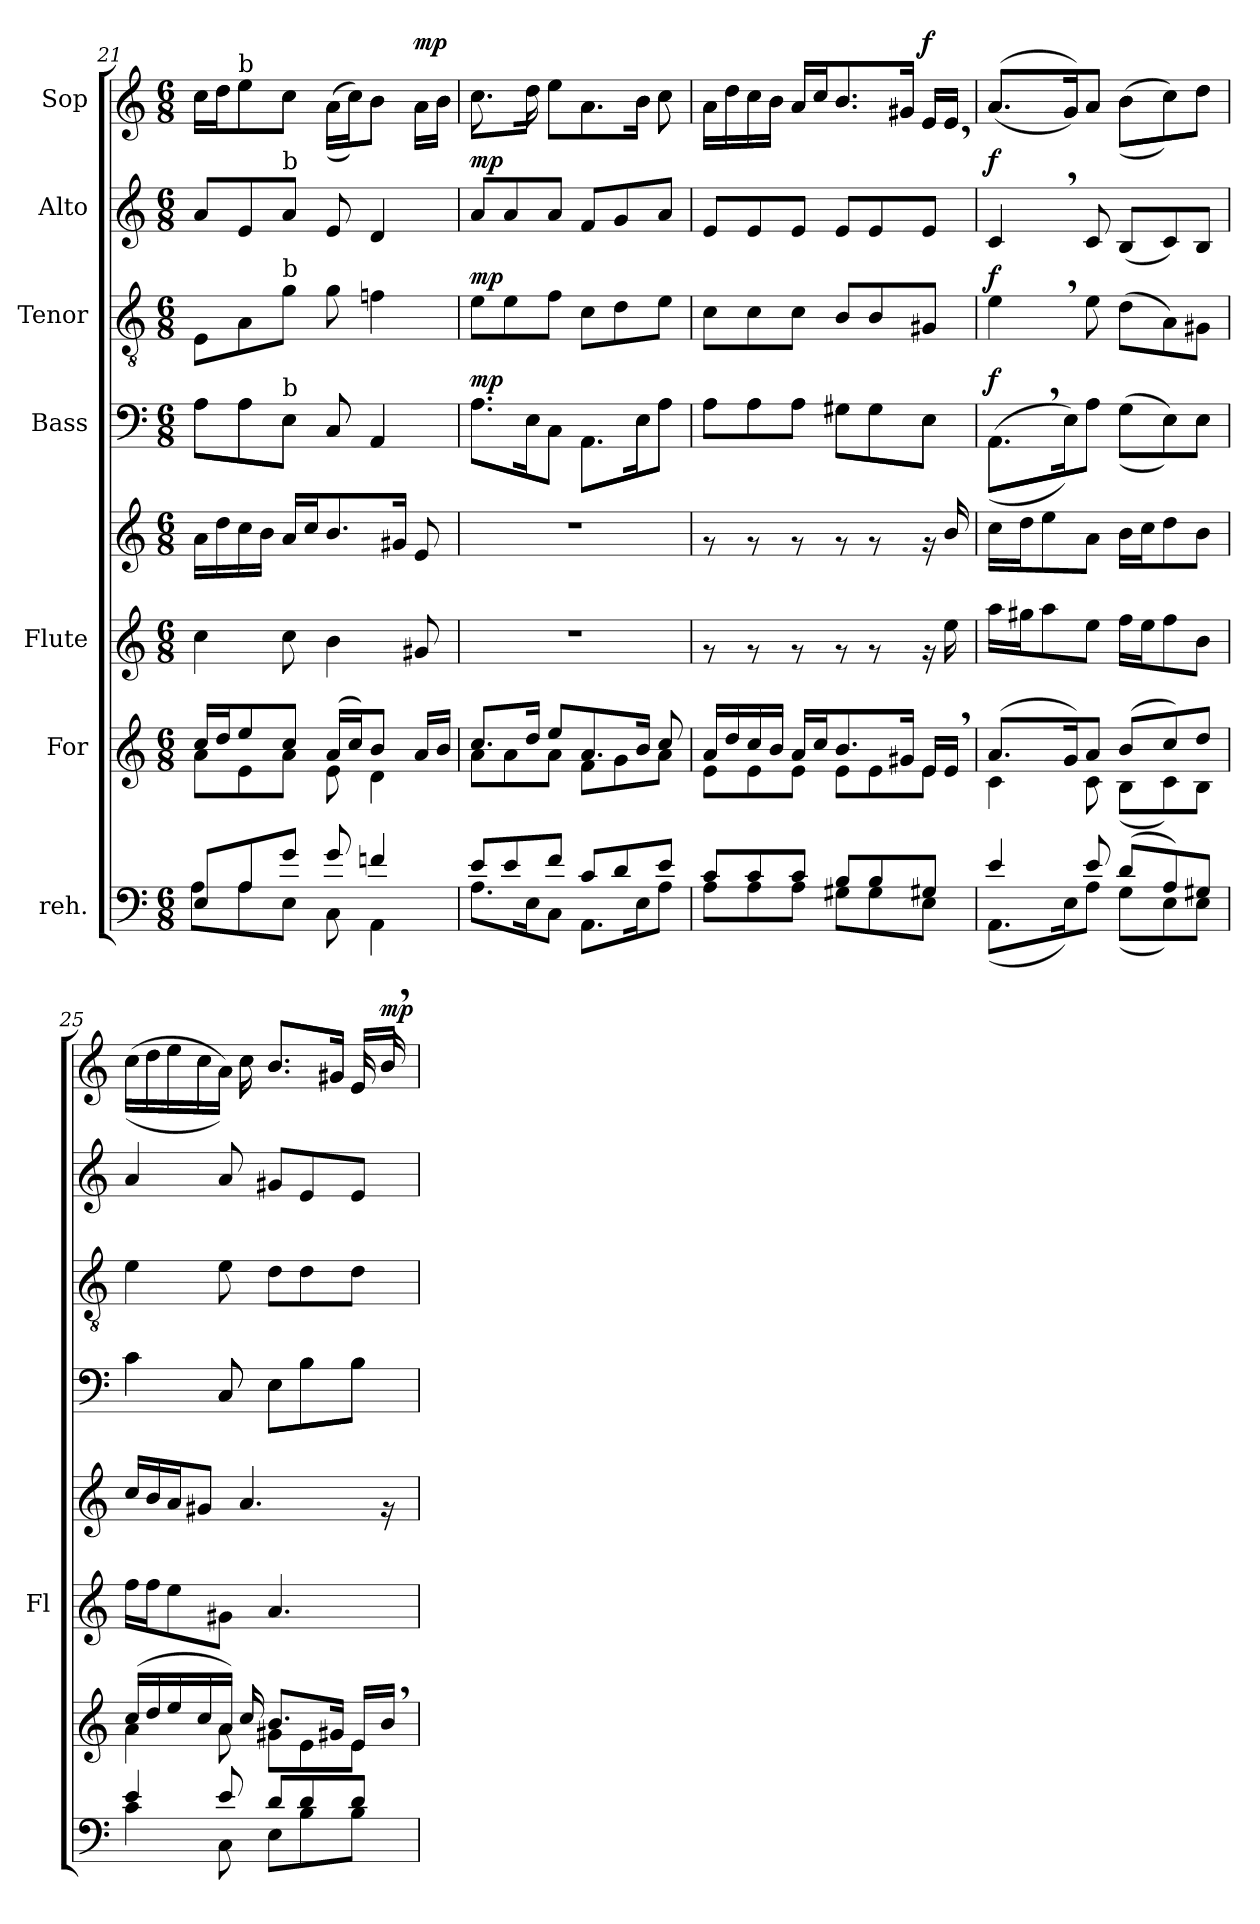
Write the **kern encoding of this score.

**kern	**kern	**kern	**kern	**dynam	**kern	**dynam	**kern	**dynam	**kern	**dynam	**kern	**dynam
*part7	*part6	*part5	*part5	*part5	*part4	*part4	*part3	*part3	*part2	*part2	*part1	*part1
*staff8	*staff7	*staff6	*staff5	*staff5/6	*staff4	*staff4	*staff3	*staff3	*staff2	*staff2	*staff1	*staff1
*I"reh.	*I"For	*I"Flute	*	*	*I"Bass	*	*I"Tenor	*	*I"Alto	*	*I"Sop	*
*	*	*I'Fl	*	*	*	*	*	*	*	*	*	*
*clefF4	*clefG2	*clefG2	*clefG2	*	*clefF4	*	*clefGv2	*	*clefG2	*	*clefG2	*
*M6/8	*M6/8	*M6/8	*M6/8	*	*M6/8	*	*M6/8	*	*M6/8	*	*M6/8	*
=21	=21	=21	=21	=21	=21	=21	=21	=21	=21	=21	=21	=21
*^	*^	*	*	*	*^	*	*	*	*	*	*^	*
8E/L	8A\L	16cc/L	8a\L	4cc\	16a\L	.	8A\L	8A\L	.	8E\L	.	8a/L	.	16cc\L	16cc\L	.
.	.	16dd/	.	.	16dd\	.	.	.	.	.	.	.	.	16dd\	16dd\	.
!	!	!	!	!	!	!	!	!	!	!	!	!	!	!LO:TX:a:t=b	!	!
8A/	8A\	8ee/	8e\	.	16cc\	.	8A\	8A\	.	8A\	.	8e/	.	8ee\	8ee\	.
.	.	.	.	.	16b\J	.	.	.	.	.	.	.	.	.	.	.
!	!	!	!	!	!	!	!	!	!	!	!	!LO:TX:a:t=b	!	!	!	!
!	!	!	!	!	!	!	!	!	!	!LO:TX:a:t=b	!	!	!	!	!	!
!	!	!	!	!	!	!	!LO:TX:a:t=b	!	!	!	!	!	!	!	!	!
8g/J	8E\J	8cc/J	8a\J	8cc\	16a/L	.	8E\J	8E\J	.	8g\J	.	8a/J	.	8cc\J	8cc\J	.
.	.	.	.	.	16cc/	.	.	.	.	.	.	.	.	.	.	.
8g/	8C\	(>16a/L	8e\	4b\	8.b/	.	8C/	8C/	.	8g\	.	8e/	.	(>16a\L	(>16a\L	.
.	.	16cc/)	.	.	.	.	.	.	.	.	.	.	.	16cc\)	16cc\)	.
4fn/	4AA\	8b/J	4d\	.	.	.	4AA/	4AA/	.	4fn\	.	4d/	.	8b\J	8b\J	.
.	.	.	.	.	16g#X/J	.	.	.	.	.	.	.	.	.	.	.
!	!	!	!	!	!	!	!	!	!	!	!	!	!	!	!	!LO:DY:a
.	.	16a/L	.	8g#X/	8e/	.	.	.	.	.	.	.	.	16a\L	16a\L	mp
.	.	16b/J	.	.	.	.	.	.	.	.	.	.	.	16b\J	16b\J	.
=22	=22	=22	=22	=22	=22	=22	=22	=22	=22	=22	=22	=22	=22	=22	=22	=22
!	!	!	!	!	!	!	!	!	!LO:DY:a	!	!LO:DY:a	!	!LO:DY:a	!	!	!
8e/L	8.A\L	8.cc/L	8a\L	2.r	2.r	.	8.A\L	8.A\L	mp	8e\L	mp	8a/L	mp	8.cc\L	8.cc\	.
8e/	.	.	8a\	.	.	.	.	.	.	8e\	.	8a/	.	.	.	.
.	16E\	16dd/J	.	.	.	.	16E\	16E\	.	.	.	.	.	16dd\J	16dd\	.
8f/J	8C\J	8ee/L	8a\J	.	.	.	8C\J	8C\J	.	8f\J	.	8a/J	.	8ee\L	8ee\L	.
8c/L	8.AA\L	8.a/	8f\L	.	.	.	8.AA\L	8.AA\L	.	8c\L	.	8f/L	.	8.a\	8.a\	.
8d/	.	.	8g\	.	.	.	.	.	.	8d\	.	8g/	.	.	.	.
.	16E\	16b/J	.	.	.	.	16E\	16E\	.	.	.	.	.	16b\J	16b\J	.
8e/J	8A\J	8cc/	8a\J	.	.	.	8A\J	8A\J	.	8e\J	.	8a/J	.	8cc\	8cc\	.
!!LO:LB:g=z	!!
=23	=23	=23	=23	=23	=23	=23	=23	=23	=23	=23	=23	=23	=23	=23	=23	=23
8c/L	8A\L	16a/L	8e\L	8rf	8rf	.	8A\L	8A\L	.	8c\L	.	8e/L	.	16a\L	16a\L	.
.	.	16dd/	.	.	.	.	.	.	.	.	.	.	.	16dd\	16dd\	.
8c/	8A\	16cc/	8e\	8rf	8rf	.	8A\	8A\	.	8c\	.	8e/	.	16cc\	16cc\	.
.	.	16b/J	.	.	.	.	.	.	.	.	.	.	.	16b\J	16b\J	.
8c/J	8A\J	16a/L	8e\J	8rf	8rf	.	8A\J	8A\J	.	8c\J	.	8e/J	.	16a/L	16a/L	.
.	.	16cc/	.	.	.	.	.	.	.	.	.	.	.	16cc/	16cc/	.
8B/L	8G#X\L	8.b/	8e\L	8rf	8rf	.	8G#X\L	8G#X\L	.	8B/L	.	8e/L	.	8.b/	8.b/	.
8B/	8G#\	.	8e\	8rf	8rf	.	8G#\	8G#\	.	8B/	.	8e/	.	.	.	.
.	.	16g#X/J	.	.	.	.	.	.	.	.	.	.	.	16g#X/J	16g#X/J	.
!	!	!	!	!	!	!	!	!	!	!	!	!	!	!	!	!LO:DY:a
8G#X/J	8E\J	16e/L	8e\J	16rf	16rf	.	8E\J	8E\J	.	8G#X/J	.	8e/J	.	16e/L	16e/L	f
!	!	!	!	!	!	!LO:DY:a=2	!	!	!	!	!	!	!	!	!	!
!	!	!	!	!	!	!LO:DY:n=1:b	!	!	!	!	!	!	!	!	!	!
.	.	16e,</J	.	16ee\	16b/	mp mp	.	.	.	.	.	.	.	16e/J	16e,</J	.
=24	=24	=24	=24	=24	=24	=24	=24	=24	=24	=24	=24	=24	=24	=24	=24	=24
!	!	!	!	!	!	!	!	!	!LO:DY:a	!	!LO:DY:a	!	!LO:DY:a	!	!	!
4e/	(>8.AA\L	(>8.a/L	4c\	16aa\L	16cc\L	.	(>8.AA,>\L	(>8.AA\L	f	4e,>\	f	4c,</	f	(>8.a/L	(>8.a/L	.
.	.	.	.	16gg#X\	16dd\	.	.	.	.	.	.	.	.	.	.	.
.	.	.	.	8aa\	8ee\	.	.	.	.	.	.	.	.	.	.	.
.	16E\)	16g/)	.	.	.	.	16E\)	16E\)	.	.	.	.	.	16g/)	16g/)	.
8e/	8A\J	8a/J	8c\	8ee\J	8a\J	.	8A\J	8A\J	.	8e\	.	8c/	.	8a/J	8a/J	.
(>8d/L	(>8G\L	(>8b/L	(>8B\L	16ff\L	16b\L	.	(>8G\L	(>8G\L	.	(>8d\L	.	(>8B/L	.	(>8b\L	(>8b\L	.
.	.	.	.	16ee\	16cc\	.	.	.	.	.	.	.	.	.	.	.
8A/)	8E\)	8cc/)	8c\)	8ff\	8dd\	.	8E\)	8E\)	.	8A\)	.	8c/)	.	8cc\)	8cc\)	.
8G#X/J	8E\J	8dd/J	8B\J	8b\J	8b\J	.	8E\J	8E\J	.	8G#X\J	.	8B/J	.	8dd\J	8dd\J	.
=25	=25	=25	=25	=25	=25	=25	=25	=25	=25	=25	=25	=25	=25	=25	=25	=25
4e/	4c\	(>16cc/L	4a\	16ff\L	16cc/L	.	4c\	4c\	.	4e\	.	4a/	.	(>16cc\L	(>16cc\L	.
.	.	16dd/	.	16ff\	16b/	.	.	.	.	.	.	.	.	16dd\	16dd\	.
.	.	16ee/	.	8ee\	16a/	.	.	.	.	.	.	.	.	16ee\	16ee\	.
.	.	16cc/	.	.	8g#X/J	.	.	.	.	.	.	.	.	16cc\	16cc\	.
8e/	8C\	16a/J)	8a\	8g#X\J	.	.	8C/	8C/	.	8e\	.	8a/	.	16a\J)	16a\J)	.
.	.	16cc/	.	.	4.a/	.	.	.	.	.	.	.	.	16cc\	16cc\	.
8d/L	8E\L	8.b/L	8g#X\L	4.a/	.	.	8E\L	8E\L	.	8d\L	.	8g#X/L	.	8.b/L	8.b/L	.
8d/	8B\	.	8e\	.	.	.	8B\	8B\	.	8d\	.	8e/	.	.	.	.
.	.	16g#X/J	.	.	.	.	.	.	.	.	.	.	.	16g#X/J	16g#X/J	.
8d/J	8B\J	16e/L	8e\J	.	.	.	8B\J	8B\J	.	8d\J	.	8e/J	.	16e/L	16e/	.
!	!	!	!	!	!	!	!	!	!	!	!	!	!	!	!	!LO:DY:a
.	.	16b,</J	.	.	16rf	.	.	.	.	.	.	.	.	16b,</J	16b/	mp
*v	*v	*	*	*	*	*	*v	*v	*	*	*	*	*	*v	*v	*
*	*v	*v	*	*	*	*	*	*	*	*	*	*	*
=	=	=	=	=	=	=	=	=	=	=	=	=
*-	*-	*-	*-	*-	*-	*-	*-	*-	*-	*-	*-	*-
